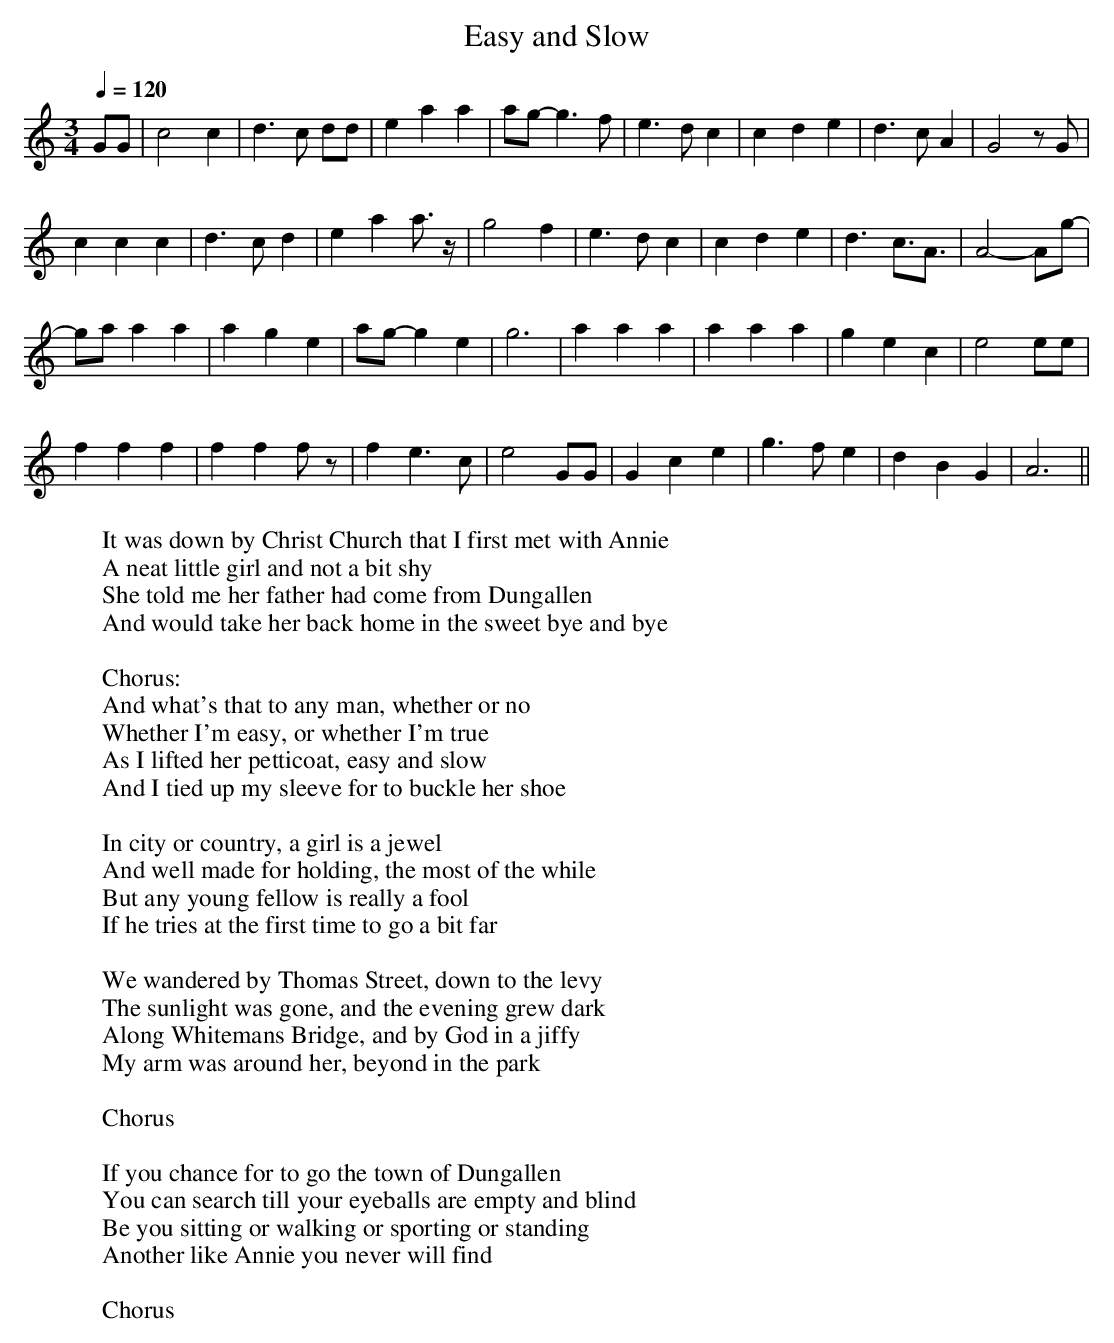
X:1
T:Easy and Slow
M:3/4
L:1/8
Q:1/4=120
W:It was down by Christ Church that I first met with Annie
W:A neat little girl and not a bit shy
W:She told me her father had come from Dungallen
W:And would take her back home in the sweet bye and bye
W:
W:Chorus:
W:And what's that to any man, whether or no
W:Whether I'm easy, or whether I'm true
W:As I lifted her petticoat, easy and slow
W:And I tied up my sleeve for to buckle her shoe
W:
W:In city or country, a girl is a jewel
W:And well made for holding, the most of the while
W:But any young fellow is really a fool
W:If he tries at the first time to go a bit far
W:
W:We wandered by Thomas Street, down to the levy
W:The sunlight was gone, and the evening grew dark
W:Along Whitemans Bridge, and by God in a jiffy
W:My arm was around her, beyond in the park
W:
W:Chorus
W:
W:If you chance for to go the town of Dungallen
W:You can search till your eyeballs are empty and blind
W:Be you sitting or walking or sporting or standing
W:Another like Annie you never will find
W:
W:Chorus
K:C
GG|c4 c2|d3c dd|e2 a2 a2|ag- g3f|\
e3d c2|c2- d2 e2|d3c A2|G4 zG|
c2 c2 c2|d3c d2|e2 a2 a3/2z/|g4 f2|\
e3d c2|c2 d2 e2|d3c3/2A3/2|A4- Ag-|
ga a2 a2|a2 g2 e2|ag- g2 e2|g6|\
a2 a2 a2|a2 a2 a2|g2 e2 c2|e4 ee|
f2 f2 f2|f2 f2 fz|f2 e3c|e4 GG|\
G2 c2 e2|g3f e2|d2 B2 G2|A6||
